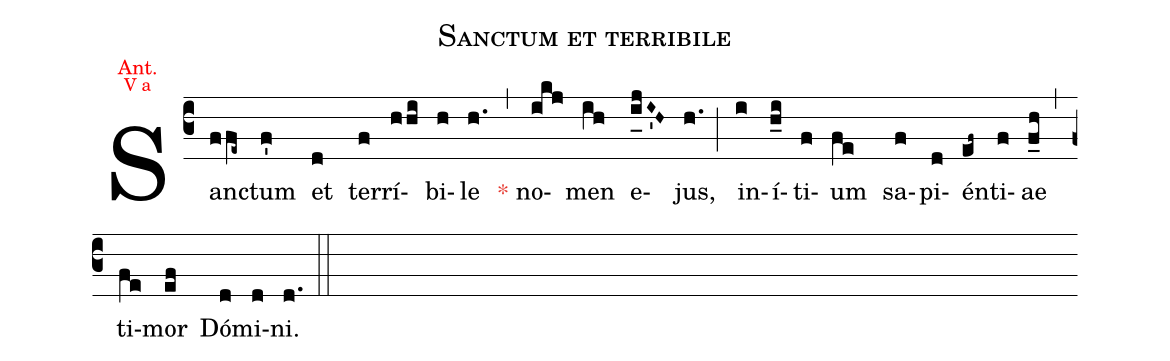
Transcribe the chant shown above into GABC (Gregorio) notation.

name:Sanctum et terribile;
office-part:Antiphona;
annotation: {\color{red}\footnotesize Ant.};
annotation: {\color{red}\scriptsize V a};
%%
(c3) San(ffe~)ctum(f') et(d) ter(f)rí(hhi)bi(h)le(h.) (,) <c>*</c> no(ikj)men(ih) e(i_[uh:l]jI~'H~)jus,(h.) (;) in(i)í(h_i)ti(f)um(fe) sa(f)pi(d)én(ef~)ti(f)ae(f_h) (,) ti(fe)mor(ef) Dó(d)mi(d)ni.(d.) (::)
